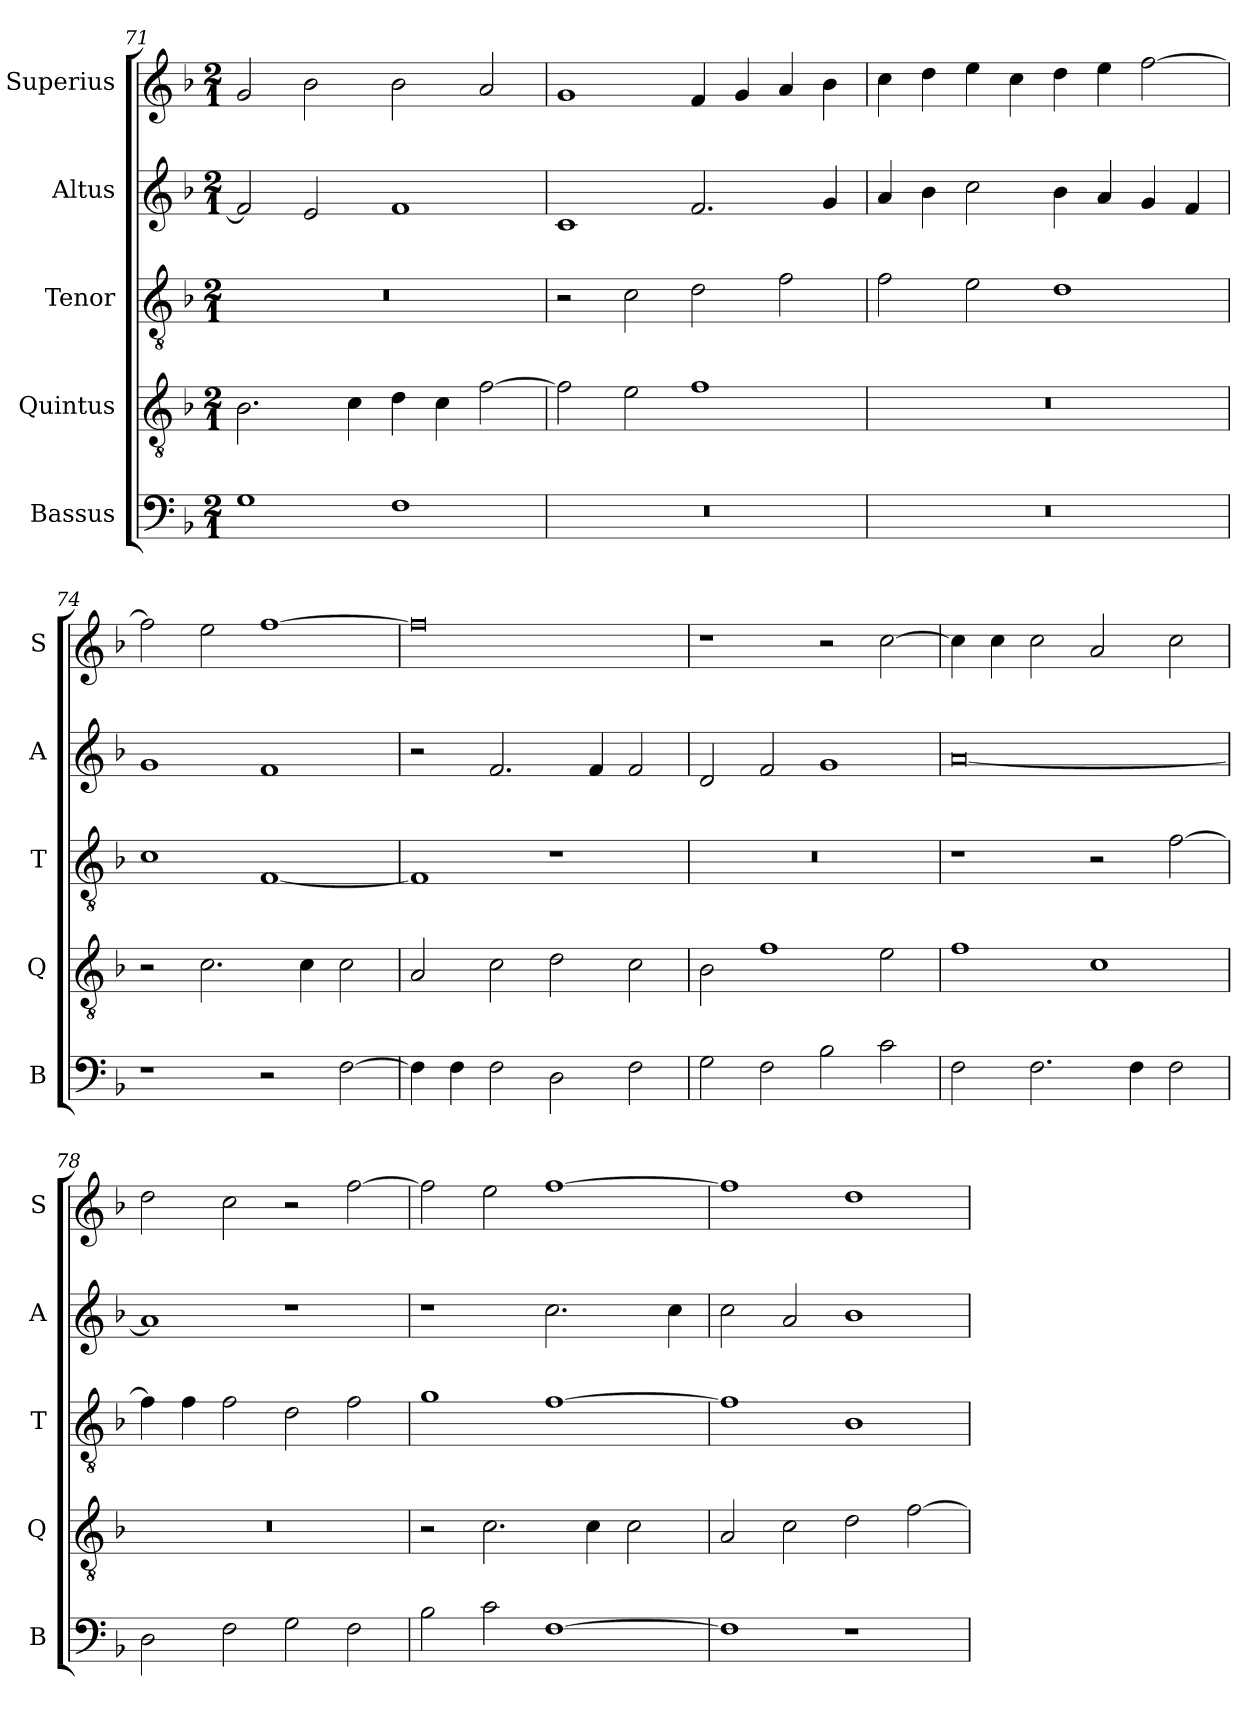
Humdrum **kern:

**kern	**kern	**kern	**kern	**kern
*part5	*part4	*part3	*part2	*part1
*staff5	*staff4	*staff3	*staff2	*staff1
*I"Bassus	*I"Quintus	*I"Tenor	*I"Altus	*I"Superius
*I'B	*I'Q	*I'T	*I'A	*I'S
*clefF4	*clefGv2	*clefGv2	*clefG2	*clefG2
*k[b-]	*k[b-]	*k[b-]	*k[b-]	*k[b-]
*d:	*d:	*d:	*d:	*d:
*M2/1	*M2/1	*M2/1	*M2/1	*M2/1
=71	=71	=71	=71	=71
1G	2.B-	0r	2f]	2g
.	.	.	2e	2b-
.	4c	.	.	.
1F	4d	.	1f	2b-
.	4c	.	.	.
.	[2f	.	.	2a
=72	=72	=72	=72	=72
0r	2f]	2r	1c	1g
.	2e	2c	.	.
.	1f	2d	2.f	4f
.	.	.	.	4g
.	.	2f	.	4a
.	.	.	4g	4b-
=73	=73	=73	=73	=73
0r	0r	2f	4a	4cc
.	.	.	4b-	4dd
.	.	2e	2cc	4ee
.	.	.	.	4cc
.	.	1d	4b-	4dd
.	.	.	4a	4ee
.	.	.	4g	[2ff
.	.	.	4f	.
=74	=74	=74	=74	=74
1r	2r	1c	1g	2ff]
.	2.c	.	.	2ee
2r	.	[1F	1f	[1ff
.	4c	.	.	.
[2F	2c	.	.	.
=75	=75	=75	=75	=75
4F]	2A	1F]	2r	0ff]
4F	.	.	.	.
2F	2c	.	2.f	.
2D	2d	1r	.	.
.	.	.	4f	.
2F	2c	.	2f	.
=76	=76	=76	=76	=76
2G	2B-	0r	2d	1r
2F	1f	.	2f	.
2B-	.	.	1g	2r
2c	2e	.	.	[2cc
=77	=77	=77	=77	=77
2F	1f	1r	[0a	4cc]
.	.	.	.	4cc
2.F	.	.	.	2cc
.	1c	2r	.	2a
4F	.	.	.	.
2F	.	[2f	.	2cc
=78	=78	=78	=78	=78
2D	0r	4f]	1a]	2dd
.	.	4f	.	.
2F	.	2f	.	2cc
2G	.	2d	1r	2r
2F	.	2f	.	[2ff
=79	=79	=79	=79	=79
2B-	2r	1g	1r	2ff]
2c	2.c	.	.	2ee
[1F	.	[1f	2.cc	[1ff
.	4c	.	.	.
.	2c	.	.	.
.	.	.	4cc	.
=80	=80	=80	=80	=80
1F]	2A	1f]	2cc	1ff]
.	2c	.	2a	.
1r	2d	1B-	1b-	1dd
.	[2f	.	.	.
=	=	=	=	=
*-	*-	*-	*-	*-
